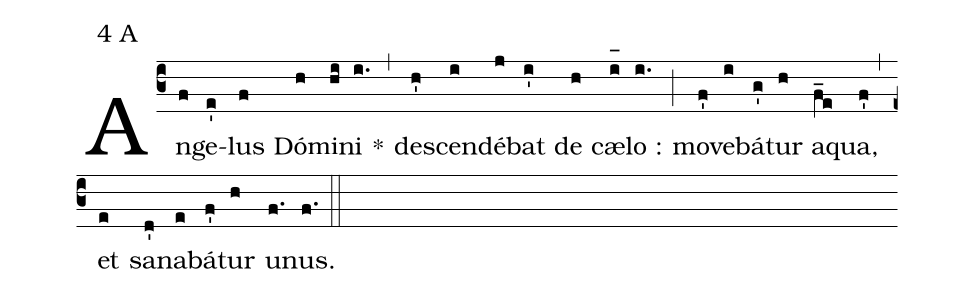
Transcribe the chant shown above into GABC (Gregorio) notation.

mode:4 A;
%%
(c3) An(f)ge(e')lus(f) Dó(h)mi(hi)ni(i.) *(,) de(h')scen(i)dé(j)bat(i') de(h) cæ(i_[oh:h])lo :(i.) (;) mo(f')ve(i)bá(g')tur(h) a(f_e)qua,(f') (,) et(e) sa(d')na(e)bá(f')tur(h) u(f.)nus.(f.) (::)
